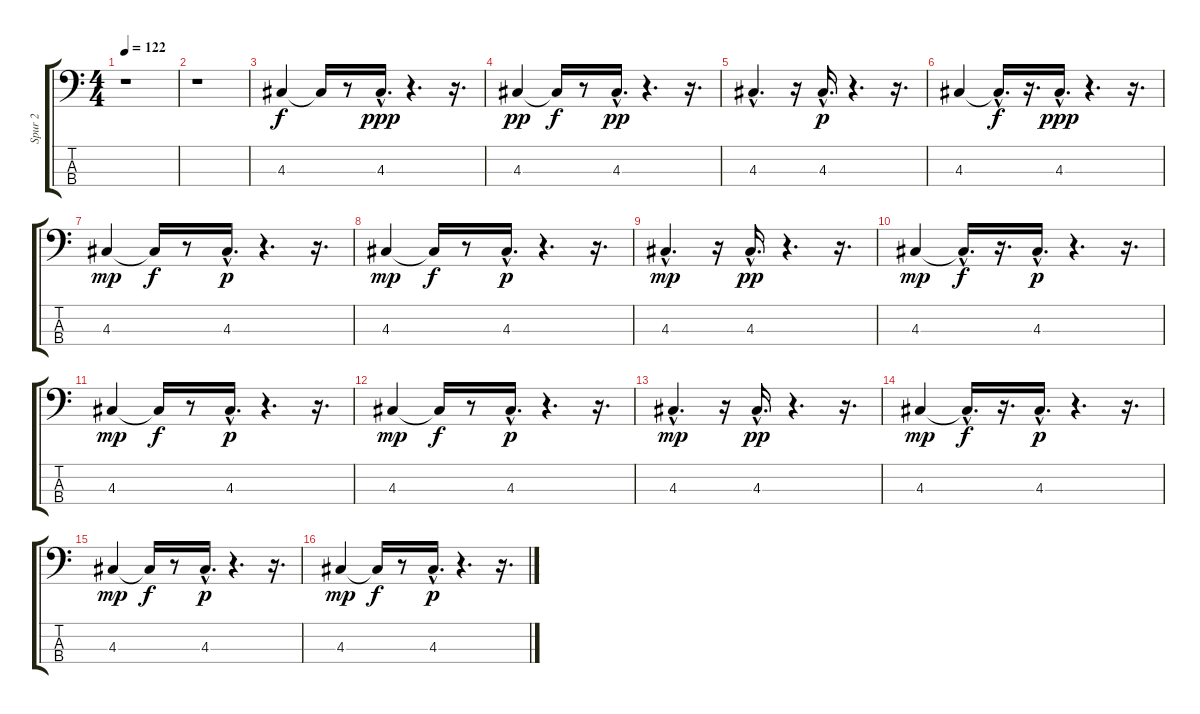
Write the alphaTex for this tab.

\track ("Spur 2" "Spur 2") {instrument electricbassfinger}
\staff {score tabs}
\tuning (G2 D2 A1 E1) {hide}
\ts (4 4)
\tempo 122
\clef f4
\ks c
r.1{dy f instrument electricbassfinger} |
r.1 |
4.3.4 4.3{t}.16 r.8 4.3{hac}.16{d dy ppp} r.4{d} r.16{d} |
4.3.4{dy pp} 4.3{t}.16{dy f} r.8 4.3{hac}.16{d dy pp} r.4{d} r.16{d} |
4.3{hac}.4{d} r.16 4.3{hac}.16{d dy p} r.4{d} r.16{d} |
4.3.4 4.3{hac t}.16{d dy f} r.16{d} 4.3{hac}.16{d dy ppp} r.4{d} r.16{d} |
4.3.4{dy mp} 4.3{t}.16{dy f} r.8 4.3{hac}.16{d dy p} r.4{d} r.16{d} |
4.3.4{dy mp} 4.3{t}.16{dy f} r.8 4.3{hac}.16{d dy p} r.4{d} r.16{d} |
4.3{hac}.4{d dy mp} r.16 4.3{hac}.16{d dy pp} r.4{d} r.16{d} |
4.3.4{dy mp} 4.3{hac t}.16{d dy f} r.16{d} 4.3{hac}.16{d dy p} r.4{d} r.16{d} |
4.3.4{dy mp} 4.3{t}.16{dy f} r.8 4.3{hac}.16{d dy p} r.4{d} r.16{d} |
4.3.4{dy mp} 4.3{t}.16{dy f} r.8 4.3{hac}.16{d dy p} r.4{d} r.16{d} |
4.3{hac}.4{d dy mp} r.16 4.3{hac}.16{d dy pp} r.4{d} r.16{d} |
4.3.4{dy mp} 4.3{hac t}.16{d dy f} r.16{d} 4.3{hac}.16{d dy p} r.4{d} r.16{d} |
4.3.4{dy mp} 4.3{t}.16{dy f} r.8 4.3{hac}.16{d dy p} r.4{d} r.16{d} |
4.3.4{dy mp} 4.3{t}.16{dy f} r.8 4.3{hac}.16{d dy p} r.4{d} r.16{d}
